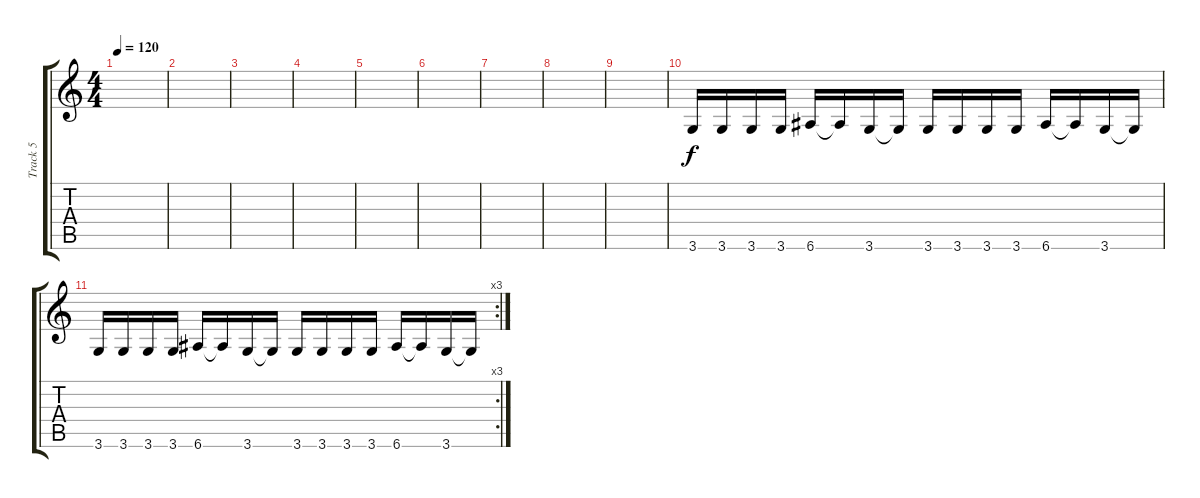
\track ("Track 5" "Track 5") {instrument distortionguitar}
\staff {score tabs}
\tuning (E4 B3 G3 D3 A2 E2) {hide}
\ts (4 4)
\tempo 120
\clef g2
\ks c
|
|
|
|
|
|
|
|
|
3.6.16 3.6.16 3.6.16 3.6.16 6.6.16 6.6{t}.16 3.6.16 3.6{t}.16 3.6.16 3.6.16 3.6.16 3.6.16 6.6.16 6.6{t}.16 3.6.16 3.6{t}.16 |
\rc 3
3.6.16 3.6.16 3.6.16 3.6.16 6.6.16 6.6{t}.16 3.6.16 3.6{t}.16 3.6.16 3.6.16 3.6.16 3.6.16 6.6.16 6.6{t}.16 3.6.16 3.6{t}.16
